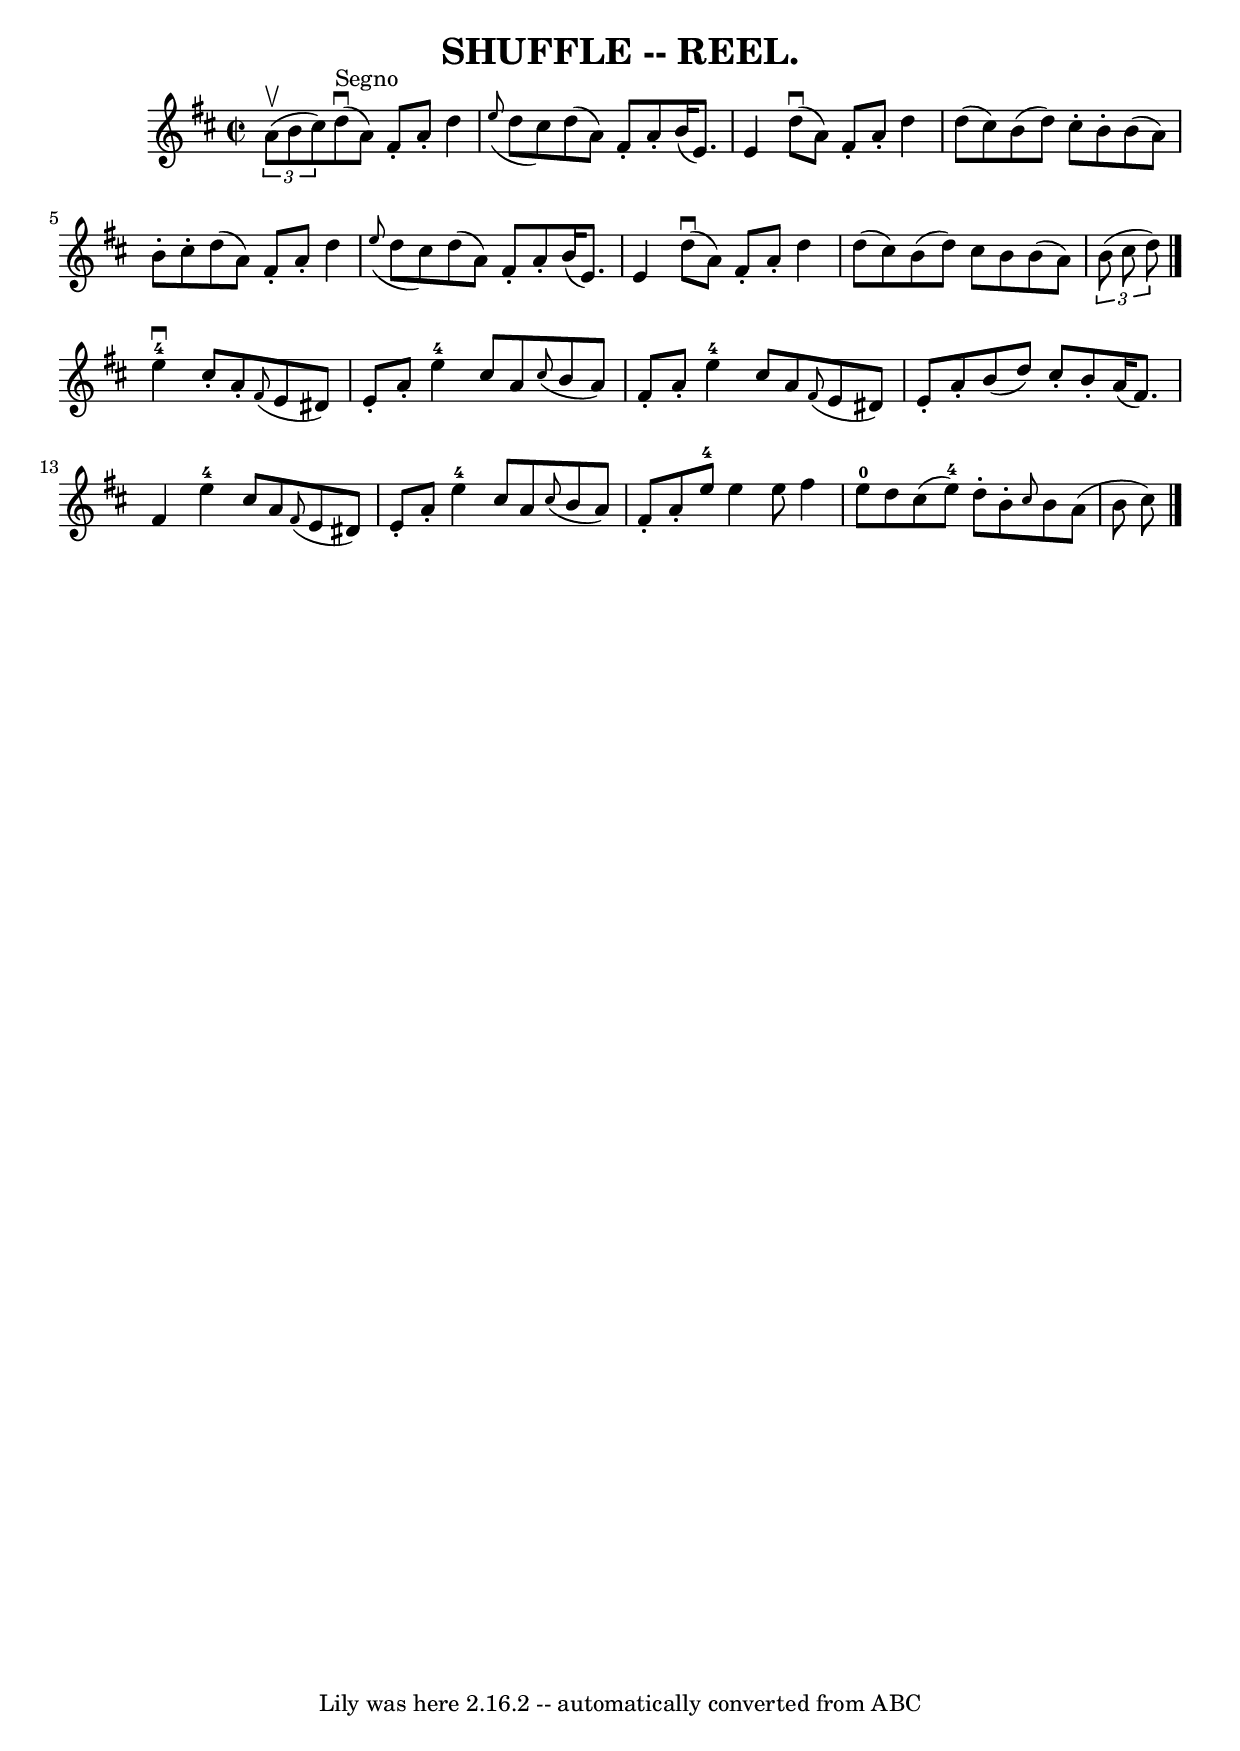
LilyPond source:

\version "2.16.2"
\include "Mammoth.ily"
\header {
  %% book = "Coles"
  crossRefNumber = "15"
  footnotes = ""
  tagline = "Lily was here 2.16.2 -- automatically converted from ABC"
  title = "SHUFFLE -- REEL."

}
voicedefault =  {


  \override Staff.TimeSignature #'style = #'C
  \time 2/2 
  \key d \major
  \times 2/3 { a'8 (^\upbow b'8 cis''8) 
	     }    |
  d''8^"Segno"(^\downbow a'8) fis'8-. a'8-. d''4    
  \grace { e''8 (
	 } d''8 cis''8) |
  d''8 (a'8) fis'8-. a'8-. b'16 (e'8.) e'4  |
  d''8 (^\downbow a'8)   
  fis'8-. a'8-. d''4 d''8 (cis''8) |
  b'8 (d''8) 
  cis''8-. b'8-. b'8 (a'8) b'8-. cis''8-. |
  d''8 (
  a'8) fis'8-. a'8-. d''4    \grace { e''8 (
				      } d''8 cis''8) |
  d''8 (a'8) fis'8-. a'8-. b'16 (e'8.) e'4   |
  d''8 (^\downbow a'8) fis'8-. a'8-. d''4 d''8 (
  cis''8) |
  b'8 (d''8) cis''8 b'8 b'8 (a'8)   
  \times 2/3 { b'8 (cis''8 d''8) 
	     } \bar "|." e''4-4^\downbow  
  cis''8-. a'8-.   \grace { fis'8 (
			    } e'8 dis'8) e'8-. a'8-. |
  e''4-4 cis''8 a'8    \grace { cis''8 (
			      } b'8 a'8) fis'8-. a'8-. |
  e''4-4 cis''8 a'8    \grace {    
    fis'8 (
  } e'8 dis'8) e'8-. a'8-. |
  b'8 (d''8)   
  cis''8-. b'8-. a'16 (fis'8.) fis'4  |
  e''4-4   
  cis''8 a'8    \grace { fis'8 (
		       } e'8 dis'8) e'8-. a'8-.  |
  e''4-4 cis''8 a'8    \grace { cis''8 (
			      } b'8 a'8) 
  fis'8-. a'8-. |
  e''8-4 e''4 e''8 fis''4 e''8-0 d''8  |
  cis''8 (e''8-4) d''8-. b'8-. \grace {   
    cis''8  
  } b'8 a'8 (b'8 cis''8)     \bar "|."   

}

\score{
  <<

    \context Staff="default"
    {
      \voicedefault 
      
    }

  >>
  \layout {
    
  }
  \midi {
  }

}
